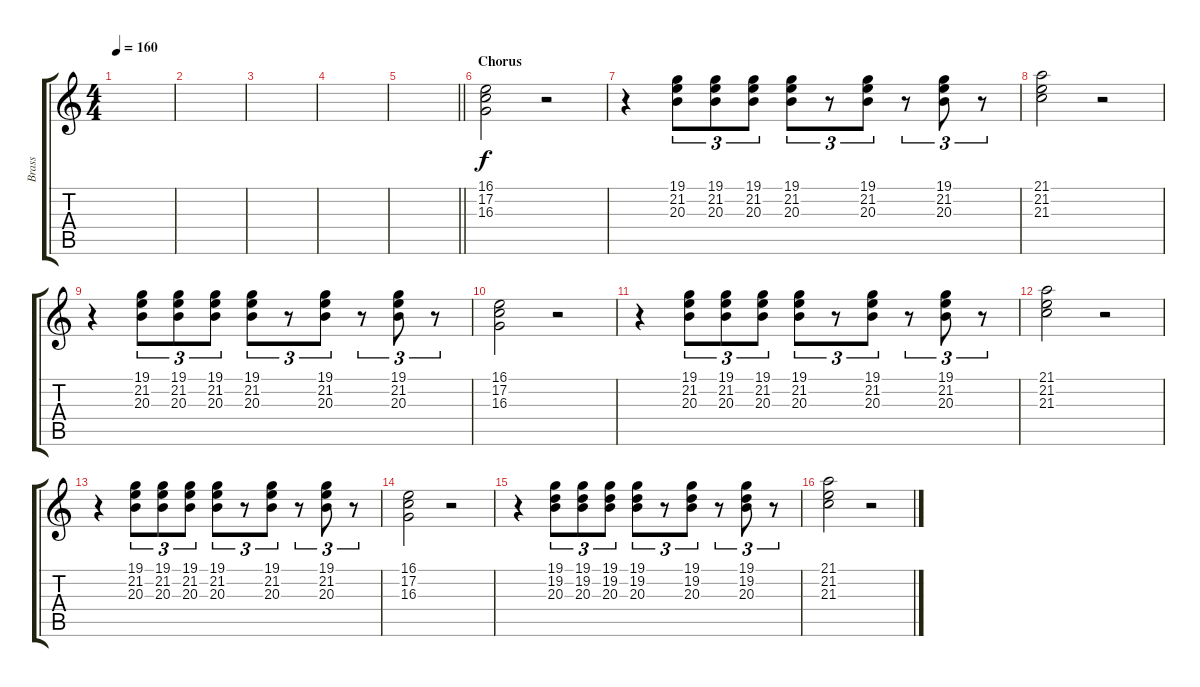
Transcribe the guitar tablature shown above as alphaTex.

\track ("Brass" "Brass") {instrument brasssection}
\staff {score tabs}
\tuning (C4 G3 Eb3 Bb2 F2 C2) {hide}
\ts (4 4)
\tempo 160
\clef g2
\ks c
|
|
|
|
\barLineRight lightlight
|
\section ("" "Chorus")
(16.1 17.2 16.3).2 r.2 |
r.4 (19.1 21.2 20.3).8{tu (3 2)} (19.1 21.2 20.3).8{tu (3 2)} (19.1 21.2 20.3).8{tu (3 2)} (19.1 21.2 20.3).8{tu (3 2)} r.8{tu (3 2)} (19.1 21.2 20.3).8{tu (3 2)} r.8{tu (3 2)} (19.1 21.2 20.3).8{tu (3 2)} r.8{tu (3 2)} |
(21.1 21.2 21.3).2 r.2 |
r.4 (19.1 21.2 20.3).8{tu (3 2)} (19.1 21.2 20.3).8{tu (3 2)} (19.1 21.2 20.3).8{tu (3 2)} (19.1 21.2 20.3).8{tu (3 2)} r.8{tu (3 2)} (19.1 21.2 20.3).8{tu (3 2)} r.8{tu (3 2)} (19.1 21.2 20.3).8{tu (3 2)} r.8{tu (3 2)} |
(16.1 17.2 16.3).2 r.2 |
r.4 (19.1 21.2 20.3).8{tu (3 2)} (19.1 21.2 20.3).8{tu (3 2)} (19.1 21.2 20.3).8{tu (3 2)} (19.1 21.2 20.3).8{tu (3 2)} r.8{tu (3 2)} (19.1 21.2 20.3).8{tu (3 2)} r.8{tu (3 2)} (19.1 21.2 20.3).8{tu (3 2)} r.8{tu (3 2)} |
(21.1 21.2 21.3).2 r.2 |
r.4 (19.1 21.2 20.3).8{tu (3 2)} (19.1 21.2 20.3).8{tu (3 2)} (19.1 21.2 20.3).8{tu (3 2)} (19.1 21.2 20.3).8{tu (3 2)} r.8{tu (3 2)} (19.1 21.2 20.3).8{tu (3 2)} r.8{tu (3 2)} (19.1 21.2 20.3).8{tu (3 2)} r.8{tu (3 2)} |
(16.1 17.2 16.3).2 r.2 |
r.4 (19.1 19.2 20.3).8{tu (3 2)} (19.1 19.2 20.3).8{tu (3 2)} (19.1 19.2 20.3).8{tu (3 2)} (19.1 19.2 20.3).8{tu (3 2)} r.8{tu (3 2)} (19.1 19.2 20.3).8{tu (3 2)} r.8{tu (3 2)} (19.1 19.2 20.3).8{tu (3 2)} r.8{tu (3 2)} |
(21.1 21.2 21.3).2 r.2
